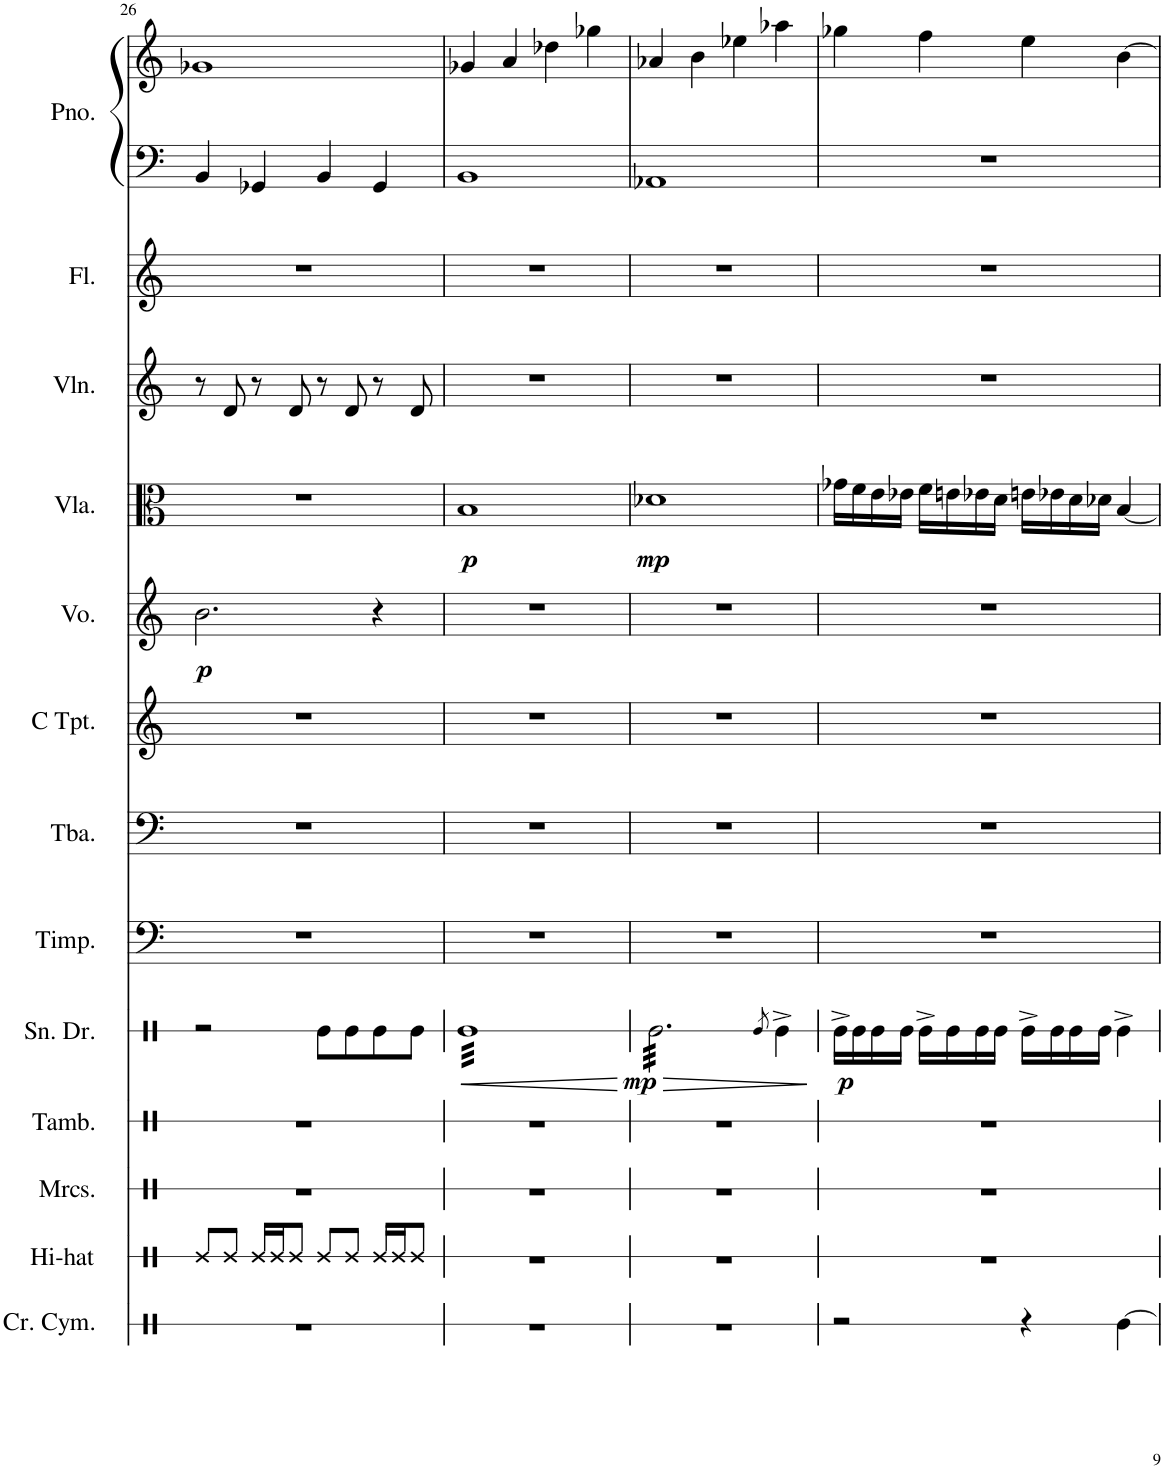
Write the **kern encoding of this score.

**kern	**kern	**kern	**kern	**kern	**dynam	**kern	**kern	**kern	**kern	**dynam	**kern	**dynam	**kern	**kern	**kern	**kern
*part13	*part12	*part11	*part10	*part9	*part9	*part8	*part7	*part6	*part5	*part5	*part4	*part4	*part3	*part2	*part1	*part1
*staff14	*staff13	*staff12	*staff11	*staff10	*staff10	*staff9	*staff8	*staff7	*staff6	*staff6	*staff5	*staff5	*staff4	*staff3	*staff2	*staff1
*I"Crash Cymbal	*I"Hi-hat	*I"Maracas	*I"Tambourine	*I"Snare Drum	*	*I"Timpani	*I"Tuba	*I"C Trumpet	*I"Voice	*	*I"Viola	*	*I"Violin	*I"Flute	*I"Piano	*
*I'Cr. Cym.	*I'Hi-hat	*I'Mrcs.	*I'Tamb.	*I'Sn. Dr.	*	*I'Timp.	*I'Tba.	*I'C Tpt.	*I'Vo.	*	*I'Vla.	*	*I'Vln.	*I'Fl.	*I'Pno.	*
!!LO:PB:g=z
*clefX	*clefX	*clefX	*clefX	*clefX	*	*clefF4	*clefF4	*clefG2	*clefG2	*	*clefC3	*	*clefG2	*clefG2	*clefF4	*clefG2
*k[]	*k[]	*k[]	*k[]	*k[]	*	*k[]	*k[]	*k[]	*k[]	*	*k[]	*	*k[]	*k[]	*k[]	*k[]
*M4/4	*M4/4	*M4/4	*M4/4	*M4/4	*	*M4/4	*M4/4	*M4/4	*M4/4	*	*M4/4	*	*M4/4	*M4/4	*M4/4	*M4/4
=26	=26	=26	=26	=26	=26	=26	=26	=26	=26	=26	=26	=26	=26	=26	=26	=26
!	!	!	!	!	!	!	!	!	!	!LO:DY:b	!	!	!	!	!	!
1r	8Re/L	1r	1r	2r	.	1r	1r	1r	2.b\	p	1r	.	8r	1r	4BB/	1g-X
.	8Re/J	.	.	.	.	.	.	.	.	.	.	.	8d/	.	.	.
.	16Re/LL	.	.	.	.	.	.	.	.	.	.	.	8r	.	4GG-X/	.
.	16Re/J	.	.	.	.	.	.	.	.	.	.	.	.	.	.	.
.	8Re/J	.	.	.	.	.	.	.	.	.	.	.	8d/	.	.	.
.	8Re/L	.	.	8Re\L	.	.	.	.	.	.	.	.	8r	.	4BB/	.
.	8Re/J	.	.	8Re\	.	.	.	.	.	.	.	.	8d/	.	.	.
.	16Re/LL	.	.	8Re\	.	.	.	.	4r	.	.	.	8r	.	4GG-/	.
.	16Re/J	.	.	.	.	.	.	.	.	.	.	.	.	.	.	.
.	8Re/J	.	.	8Re\J	.	.	.	.	.	.	.	.	8d/	.	.	.
=27	=27	=27	=27	=27	=27	=27	=27	=27	=27	=27	=27	=27	=27	=27	=27	=27
!	!	!	!	!	!LO:HP:b	!	!	!	!	!	!	!LO:DY:b	!	!	!	!
*	*	*	*	*tremolo	*	*	*	*	*	*	*	*	*	*	*	*
1r	1r	1r	1r	32ReLLL	<	1r	1r	1r	1r	.	1B	p	1r	1r	1BB	4g-X/
.	.	.	.	32Re	.	.	.	.	.	.	.	.	.	.	.	.
.	.	.	.	32Re	.	.	.	.	.	.	.	.	.	.	.	.
.	.	.	.	32Re	.	.	.	.	.	.	.	.	.	.	.	.
.	.	.	.	32Re	.	.	.	.	.	.	.	.	.	.	.	.
.	.	.	.	32Re	.	.	.	.	.	.	.	.	.	.	.	.
.	.	.	.	32Re	.	.	.	.	.	.	.	.	.	.	.	.
.	.	.	.	32Re	.	.	.	.	.	.	.	.	.	.	.	.
.	.	.	.	32Re	.	.	.	.	.	.	.	.	.	.	.	4a/
.	.	.	.	32Re	.	.	.	.	.	.	.	.	.	.	.	.
.	.	.	.	32Re	.	.	.	.	.	.	.	.	.	.	.	.
.	.	.	.	32Re	.	.	.	.	.	.	.	.	.	.	.	.
.	.	.	.	32Re	.	.	.	.	.	.	.	.	.	.	.	.
.	.	.	.	32Re	.	.	.	.	.	.	.	.	.	.	.	.
.	.	.	.	32Re	.	.	.	.	.	.	.	.	.	.	.	.
.	.	.	.	32Re	.	.	.	.	.	.	.	.	.	.	.	.
.	.	.	.	32Re	.	.	.	.	.	.	.	.	.	.	.	4dd-X\
.	.	.	.	32Re	.	.	.	.	.	.	.	.	.	.	.	.
.	.	.	.	32Re	.	.	.	.	.	.	.	.	.	.	.	.
.	.	.	.	32Re	.	.	.	.	.	.	.	.	.	.	.	.
.	.	.	.	32Re	.	.	.	.	.	.	.	.	.	.	.	.
.	.	.	.	32Re	.	.	.	.	.	.	.	.	.	.	.	.
.	.	.	.	32Re	.	.	.	.	.	.	.	.	.	.	.	.
.	.	.	.	32Re	.	.	.	.	.	.	.	.	.	.	.	.
.	.	.	.	32Re	.	.	.	.	.	.	.	.	.	.	.	4gg-X\
.	.	.	.	32Re	.	.	.	.	.	.	.	.	.	.	.	.
.	.	.	.	32Re	.	.	.	.	.	.	.	.	.	.	.	.
.	.	.	.	32Re	.	.	.	.	.	.	.	.	.	.	.	.
.	.	.	.	32Re	.	.	.	.	.	.	.	.	.	.	.	.
.	.	.	.	32Re	.	.	.	.	.	.	.	.	.	.	.	.
.	.	.	.	32Re	.	.	.	.	.	.	.	.	.	.	.	.
.	.	.	.	32ReJJJ	.	.	.	.	.	.	.	.	.	.	.	.
.	.	.	.	.	[	.	.	.	.	.	.	.	.	.	.	.
=28	=28	=28	=28	=28	=28	=28	=28	=28	=28	=28	=28	=28	=28	=28	=28	=28
!	!	!	!	!	!LO:HP:b	!	!	!	!	!	!	!	!	!	!	!
!	!	!	!	!	!LO:DY:n=1:b	!	!	!	!	!	!	!LO:DY:b	!	!	!	!
1r	1r	1r	1r	32Re\LLL	> mp	1r	1r	1r	1r	.	1d-X	mp	1r	1r	1AA-X	4a-X/
.	.	.	.	32Re\	.	.	.	.	.	.	.	.	.	.	.	.
.	.	.	.	32Re\	.	.	.	.	.	.	.	.	.	.	.	.
.	.	.	.	32Re\	.	.	.	.	.	.	.	.	.	.	.	.
.	.	.	.	32Re\	.	.	.	.	.	.	.	.	.	.	.	.
.	.	.	.	32Re\	.	.	.	.	.	.	.	.	.	.	.	.
.	.	.	.	32Re\	.	.	.	.	.	.	.	.	.	.	.	.
.	.	.	.	32Re\	.	.	.	.	.	.	.	.	.	.	.	.
.	.	.	.	32Re\	.	.	.	.	.	.	.	.	.	.	.	4b\
.	.	.	.	32Re\	.	.	.	.	.	.	.	.	.	.	.	.
.	.	.	.	32Re\	.	.	.	.	.	.	.	.	.	.	.	.
.	.	.	.	32Re\	.	.	.	.	.	.	.	.	.	.	.	.
.	.	.	.	32Re\	.	.	.	.	.	.	.	.	.	.	.	.
.	.	.	.	32Re\	.	.	.	.	.	.	.	.	.	.	.	.
.	.	.	.	32Re\	.	.	.	.	.	.	.	.	.	.	.	.
.	.	.	.	32Re\	.	.	.	.	.	.	.	.	.	.	.	.
.	.	.	.	32Re\	.	.	.	.	.	.	.	.	.	.	.	4ee-X\
.	.	.	.	32Re\	.	.	.	.	.	.	.	.	.	.	.	.
.	.	.	.	32Re\	.	.	.	.	.	.	.	.	.	.	.	.
.	.	.	.	32Re\	.	.	.	.	.	.	.	.	.	.	.	.
.	.	.	.	32Re\	.	.	.	.	.	.	.	.	.	.	.	.
.	.	.	.	32Re\	.	.	.	.	.	.	.	.	.	.	.	.
.	.	.	.	32Re\	.	.	.	.	.	.	.	.	.	.	.	.
.	.	.	.	32Re\JJJ	.	.	.	.	.	.	.	.	.	.	.	.
*	*	*	*	*Xtremolo	*	*	*	*	*	*	*	*	*	*	*	*
.	.	.	.	8qRe/	.	.	.	.	.	.	.	.	.	.	.	.
.	.	.	.	4Re^\	.	.	.	.	.	.	.	.	.	.	.	4aa-X\
.	.	.	.	.	]	.	.	.	.	.	.	.	.	.	.	.
=29	=29	=29	=29	=29	=29	=29	=29	=29	=29	=29	=29	=29	=29	=29	=29	=29
!	!	!	!	!	!LO:DY:b	!	!	!	!	!	!	!	!	!	!	!
2r	1r	1r	1r	16Re^\LL	p	1r	1r	1r	1r	.	16g-X\LL	.	1r	1r	1r	4gg-X\
.	.	.	.	16Re\	.	.	.	.	.	.	16f\	.	.	.	.	.
.	.	.	.	16Re\	.	.	.	.	.	.	16e\	.	.	.	.	.
.	.	.	.	16Re\JJ	.	.	.	.	.	.	16e-X\JJ	.	.	.	.	.
.	.	.	.	16Re^\LL	.	.	.	.	.	.	16f\LL	.	.	.	.	4ff\
.	.	.	.	16Re\	.	.	.	.	.	.	16en\	.	.	.	.	.
.	.	.	.	16Re\	.	.	.	.	.	.	16e-X\	.	.	.	.	.
.	.	.	.	16Re\JJ	.	.	.	.	.	.	16d\JJ	.	.	.	.	.
4r	.	.	.	16Re^\LL	.	.	.	.	.	.	16en\LL	.	.	.	.	4ee\
.	.	.	.	16Re\	.	.	.	.	.	.	16e-X\	.	.	.	.	.
.	.	.	.	16Re\	.	.	.	.	.	.	16d\	.	.	.	.	.
.	.	.	.	16Re\JJ	.	.	.	.	.	.	16d-X\JJ	.	.	.	.	.
[4Re\	.	.	.	4Re^\	.	.	.	.	.	.	[4B/	.	.	.	.	[4b\
=	=	=	=	=	=	=	=	=	=	=	=	=	=	=	=	=
*-	*-	*-	*-	*-	*-	*-	*-	*-	*-	*-	*-	*-	*-	*-	*-	*-
